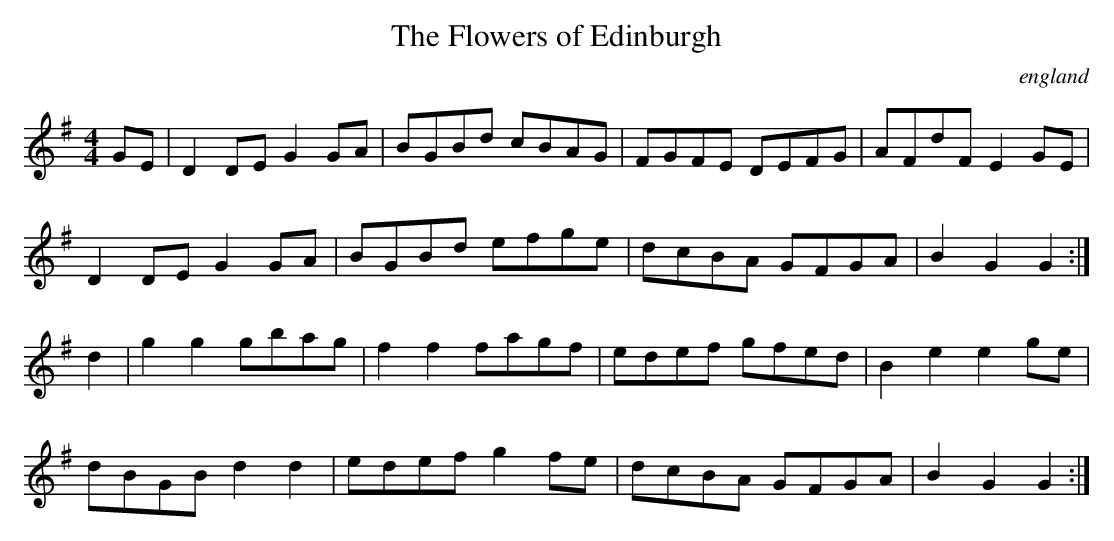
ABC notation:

X:1
T:The Flowers of Edinburgh
O:england
M:4/4
L:1/8
K:G
GE|D2DE G2GA|BGBd cBAG|FGFE DEFG|AFdF E2GE|
D2DE G2GA|BGBd efge|dcBA GFGA|B2 G2 G2:|]
d2|g2g2 gbag|f2f2 fagf|edef gfed|B2e2 e2ge|
dBGB d2 d2|edef g2fe|dcBA GFGA|B2 G2 G2:|]
